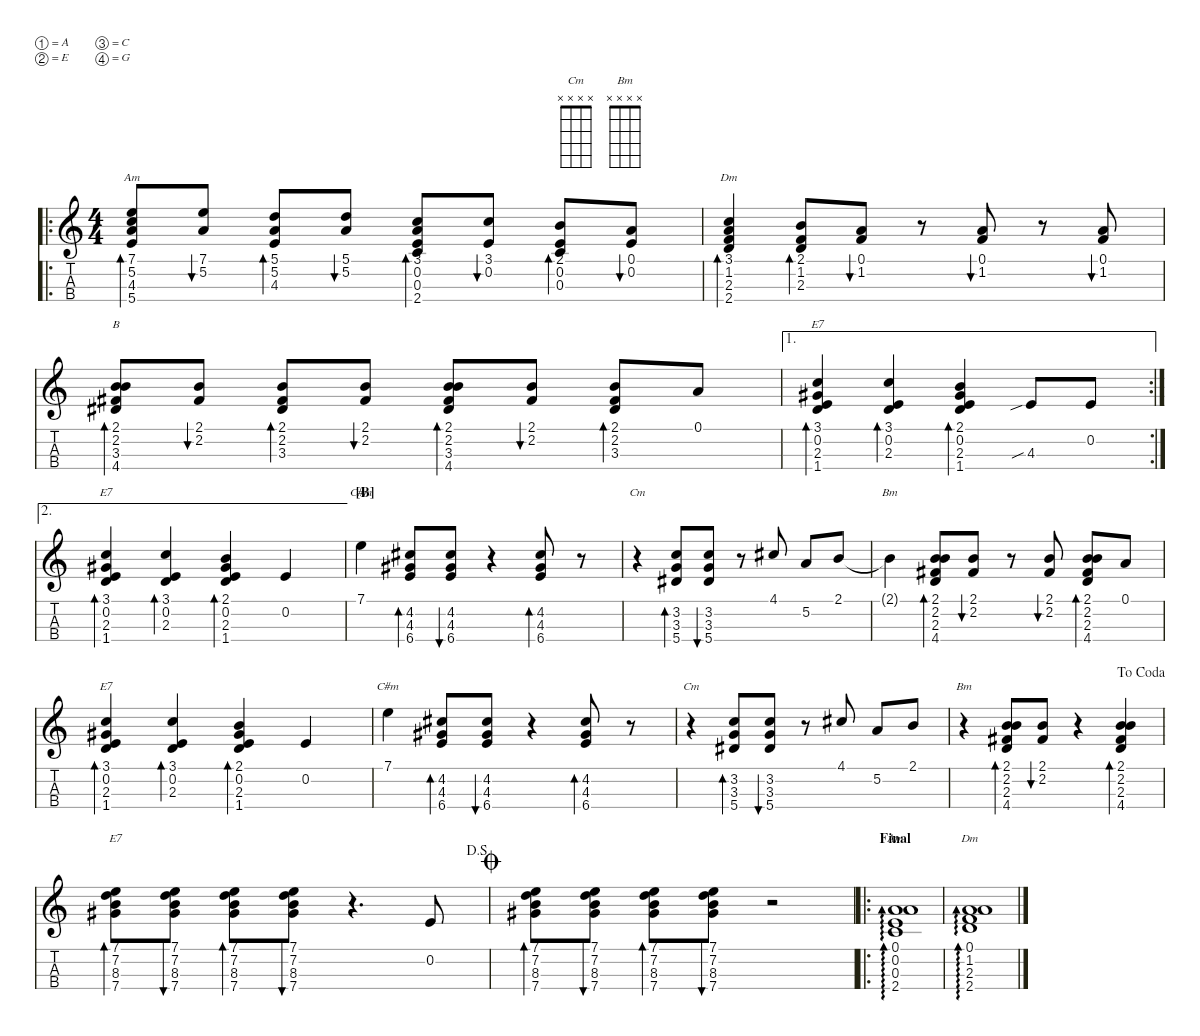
\defaultSystemsLayout 5
\hideDynamics
\bracketExtendMode nobrackets
\otherSystemsTrackNameOrientation horizontal
\defaultBarNumberDisplay Hide
\track ("Ukulele" " ") {defaultSystemsLayout 4 instrument acousticguitarnylon}
\staff {score tabs}
\tuning (A4 E4 C4 G4)
\displaytranspose 0
\chord ("Am" 0 0 0 2) {showdiagram false showfingering false}
\chord ("Dm" 0 1 2 2) {showdiagram false showfingering false}
\chord ("B" 2 2 3 4) {showdiagram false showfingering false barre 2}
\chord ("Am" 7 5 4 5) {firstfret 4 showdiagram false showfingering false}
\chord ("Dm" 3 1 2 2) {showdiagram false showfingering false}
\chord ("E7" 3 0 2 1) {showdiagram false showfingering false}
\chord ("C#m" 7 x x x) {firstfret 7 showdiagram false showfingering false}
\chord ("Cm" x x x x)
\chord ("Bm" 2 x x x) {showdiagram false showfingering false}
\chord ("Bm" x x x x)
\chord ("E7" 7 7 8 7) {firstfret 7 showdiagram false showfingering false barre (7 7)}
\ro
\ts (4 4)
\tempo (150 hide)
\clef g2
\ks c
(4.3 5.2 5.4 7.1).8{bd 30 ch "Am" dy mf beam Up} (7.1 5.2).8{bu 30 beam Up} (5.1 5.2 4.3).8{bd 30 beam Up} (5.1 5.2).8{bu 30 beam Up} (3.1 2.4 0.2 0.3).8{bd 30 beam Up} (3.1 0.2).8{bu 30 beam Up} (2.1 0.2 0.3).8{bd 30 beam Up} (0.1 0.2).8{bu 30 beam Up} |
(2.3 2.4 1.2 3.1).4{bd 30 ch "Dm" beam Up} (2.1 1.2 2.3).8{bd 30 beam Up} (0.1 1.2).8{bu 30 beam Up} r.8{beam Up} (0.1 1.2).8{bu 30 beam Up} r.8{beam Up} (0.1 1.2).8{bu 30 beam Up} |
(3.3{acc #} 2.2{acc #} 2.1 4.4).8{bd 30 ch "B" beam Up} (2.1 2.2{acc #}).8{bu 30 beam Up} (2.2{acc #} 2.1 3.3{acc #}).8{bd 30 beam Up} (2.2{acc #} 2.1).8{bu 30 beam Up} (2.1 2.2{acc #} 3.3{acc #} 4.4).8{bd 30 beam Up} (2.1 2.2{acc #}).8{bu 30 beam Up} (2.2{acc #} 2.1 3.3{acc #}).8{bd 30 beam Up} 0.1.8{beam Up} |
\ae 1
\rc 2
(2.3 0.2 3.1 1.4{acc #}).4{bd 30 ch "E7" beam Up} (0.2 2.3 3.1).4{bd 30 beam Up} (2.1 0.2 2.3 1.4{acc #}).4{bd 30 beam Up} 4.3{sib}.8{beam Up} 0.2.8{beam Up} |
\ae 2
(2.3 0.2 3.1 1.4{acc #}).4{bd 30 ch "E7" beam Up} (0.2 2.3 3.1).4{bd 30 beam Up} (2.1 0.2 2.3 1.4{acc #}).4{bd 30 beam Up} 0.2.4{beam Up} |
\section ("B" "")
7.1.4{ch "C#m" beam Down} (4.3 4.2{acc #} 6.4{acc #}).8{bd 30 beam Up} (4.3 4.2{acc #} 6.4{acc #}).8{bu 30 beam Up} r.4{beam Up} (4.3 4.2{acc #} 6.4{acc #}).8{bd 30 beam Up} r.8{beam Up} |
r.4{ch "Cm" beam Down} (3.3{acc #} 3.2 5.4).8{bd 30 beam Up} (3.3{acc #} 3.2 5.4).8{bu 30 beam Up} r.8{beam Up} 4.1{acc #}.8{beam Down} 5.2.8{beam Up} 2.1.8{beam Up} |
2.1{t}.4{ch "Bm" beam Down} (2.3 2.2{acc #} 4.4 2.1).8{bd 30 beam Up} (2.2{acc #} 2.1).8{bu 30 beam Up} r.8{beam Up} (2.2{acc #} 2.1).8{bu 30 beam Up} (2.1 4.4 2.2{acc #} 2.3).8{bd 30 beam Up} 0.1.8{beam Up} |
(2.3 0.2 3.1 1.4{acc #}).4{bd 30 ch "E7" beam Up} (0.2 2.3 3.1).4{bd 30 beam Up} (2.1 0.2 2.3 1.4{acc #}).4{bd 30 beam Up} 0.2.4{beam Up} |
7.1.4{ch "C#m" beam Down} (4.3 4.2{acc #} 6.4{acc #}).8{bd 30 beam Up} (4.3 4.2{acc #} 6.4{acc #}).8{bu 30 beam Up} r.4{beam Up} (4.3 4.2{acc #} 6.4{acc #}).8{bd 30 beam Up} r.8{beam Up} |
r.4{ch "Cm" beam Down} (3.3{acc #} 3.2 5.4).8{bd 30 beam Up} (3.3{acc #} 3.2 5.4).8{bu 30 beam Up} r.8{beam Up} 4.1{acc #}.8{beam Down} 5.2.8{beam Up} 2.1.8{beam Up} |
\jump dacoda
r.4{ch "Bm" beam Down} (2.3 2.2{acc #} 4.4 2.1).8{bd 30 beam Up} (2.2{acc #} 2.1).8{bu 30 beam Up} r.4{beam Up} (2.1 4.4 2.2{acc #} 2.3).4{bd 30 beam Up} |
\jump dalsegno
(8.3{acc #} 7.2 7.4 7.1).8{bd 30 ch "E7" beam Down} (8.3{acc #} 7.2 7.4 7.1).8{bu 30 beam Down} (8.3{acc #} 7.2 7.4 7.1).8{bd 30 beam Down} (8.3{acc #} 7.2 7.4 7.1).8{bu 30 beam Down} r.4{d beam Down} 0.2.8{beam Up} |
\jump coda
(8.3{acc #} 7.2 7.4 7.1).8{bd 30 beam Down} (8.3{acc #} 7.2 7.4 7.1).8{bu 30 beam Down} (8.3{acc #} 7.2 7.4 7.1).8{bd 30 beam Down} (8.3{acc #} 7.2 7.4 7.1).8{bu 30 beam Down} r.2{beam Down} |
\ro
\section ("" "Final")
(0.1 2.4 0.2 0.3).1{ad 0 ch "Am" beam Up} |
(2.3 1.2 0.1 2.4).1{ad 0 ch "Dm" beam Up}
